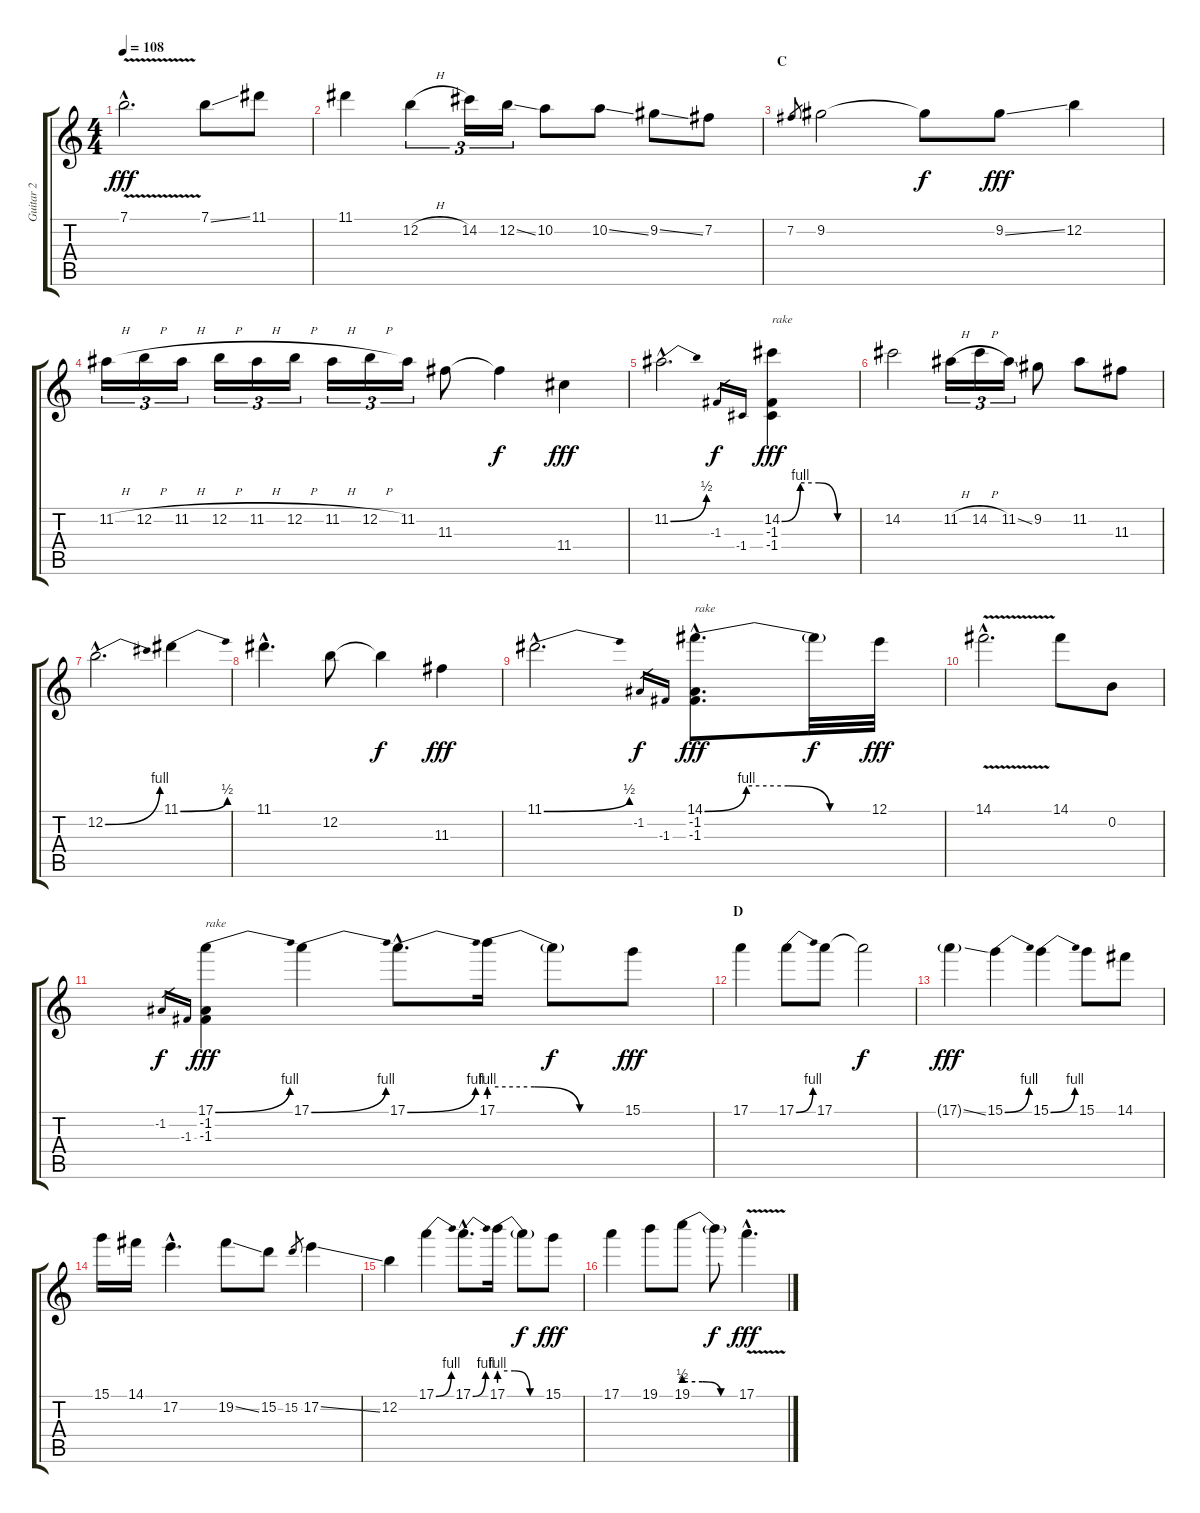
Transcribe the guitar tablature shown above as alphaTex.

\track ("Guitar 2" "Guitar 2") {instrument overdrivenguitar}
\staff {score tabs}
\tuning (E4 B3 G3 D3 A2 E2) {hide}
\ts (4 4)
\tempo 108
\clef g2
\ks c
7.1{v hac}.2{d dy fff} 7.1{ss}.8 11.1.8 |
11.1.4 12.2{h}.4{tu (3 2)} 14.2.16{tu (3 2)} 12.2{ss}.16{tu (3 2)} 10.2.8 10.2{ss}.8 9.2{ss}.8 7.2.8 |
\section ("" "C")
7.2.8{gr} 9.2.2 9.2{t}.8{dy f} 9.2{ss}.8{dy fff} 12.2.4 |
11.2{h}.16{tu (3 2)} 12.2{h}.16{tu (3 2)} 11.2{h}.16{tu (3 2)} 12.2{h}.16{tu (3 2)} 11.2{h}.16{tu (3 2)} 12.2{h}.16{tu (3 2)} 11.2{h}.16{tu (3 2)} 12.2{h}.16{tu (3 2)} 11.2.16{tu (3 2)} 11.3.8 11.3{t}.4{dy f} 11.4.4{dy fff} |
11.2{be (bend 0 0 60 2) hac}.2{d} -1.3.16{gr dy f} -1.4.16{gr} (14.2{be (custom 0 0 15 4 30 4 45 0 60 0)} -1.3 -1.4).4{txt "rake" dy fff} |
14.2.2 11.2{h}.16{tu (3 2)} 14.2{h}.16{tu (3 2)} 11.2{ss}.16{tu (3 2)} 9.2.8 11.2.8 11.3.8 |
12.2{be (bend 0 0 60 4) hac}.2{d} 11.1{be (bend 0 0 60 2)}.4 |
11.1{hac}.4{d} 12.2.8 12.2{t}.4{dy f} 11.3.4{dy fff} |
11.1{be (bend 0 0 60 2) hac}.2{d} -1.2.16{gr dy f} -1.3.16{gr} (14.1{be (custom 0 0 15 4 30 4 45 0 60 0) hac} -1.2{hac} -1.3{hac}).8{d txt "rake" dy fff} 14.1{t}.32{dy f} 12.1.32{dy fff} |
14.1{v hac}.2{d} 14.1.8 0.2.8 |
-1.2.16{gr dy f} -1.3.16{gr} (17.1{be (bend 0 0 60 4)} -1.2 -1.3).4{txt "rake" dy fff} 17.1{be (bend 0 0 60 4)}.4 17.1{be (bend 0 0 60 4) hac}.8{d} 17.1{be (custom 0 4 20 4 40 0 60 0)}.16 17.1{t}.8{dy f} 15.1.8{dy fff} |
\section ("" "D")
17.1.4 17.1{be (bend 0 0 60 4)}.8 17.1.8 17.1{t}.2{dy f} |
17.1{ss g}.4{dy fff} 15.1{be (bend 0 0 60 4)}.4 15.1{be (bend 0 0 60 4)}.4 15.1.8 14.1.8 |
15.1.16 14.1.16 17.2{hac}.4{d} 19.2{ss}.8 15.2.8 15.2.8{gr} 17.2{ss}.4 |
12.2.4 17.1{be (bend 0 0 60 4)}.4 17.1{be (bend 0 0 60 4) hac}.8{d} 17.1{be (custom 0 4 20 4 40 0 60 0)}.16 17.1{t}.8{dy f} 15.1.8{dy fff} |
17.1.4 19.1.8 19.1{be (custom 0 2 20 2 40 0 60 0)}.8 19.1{t}.8{dy f} 17.1{v hac}.4{d dy fff}
